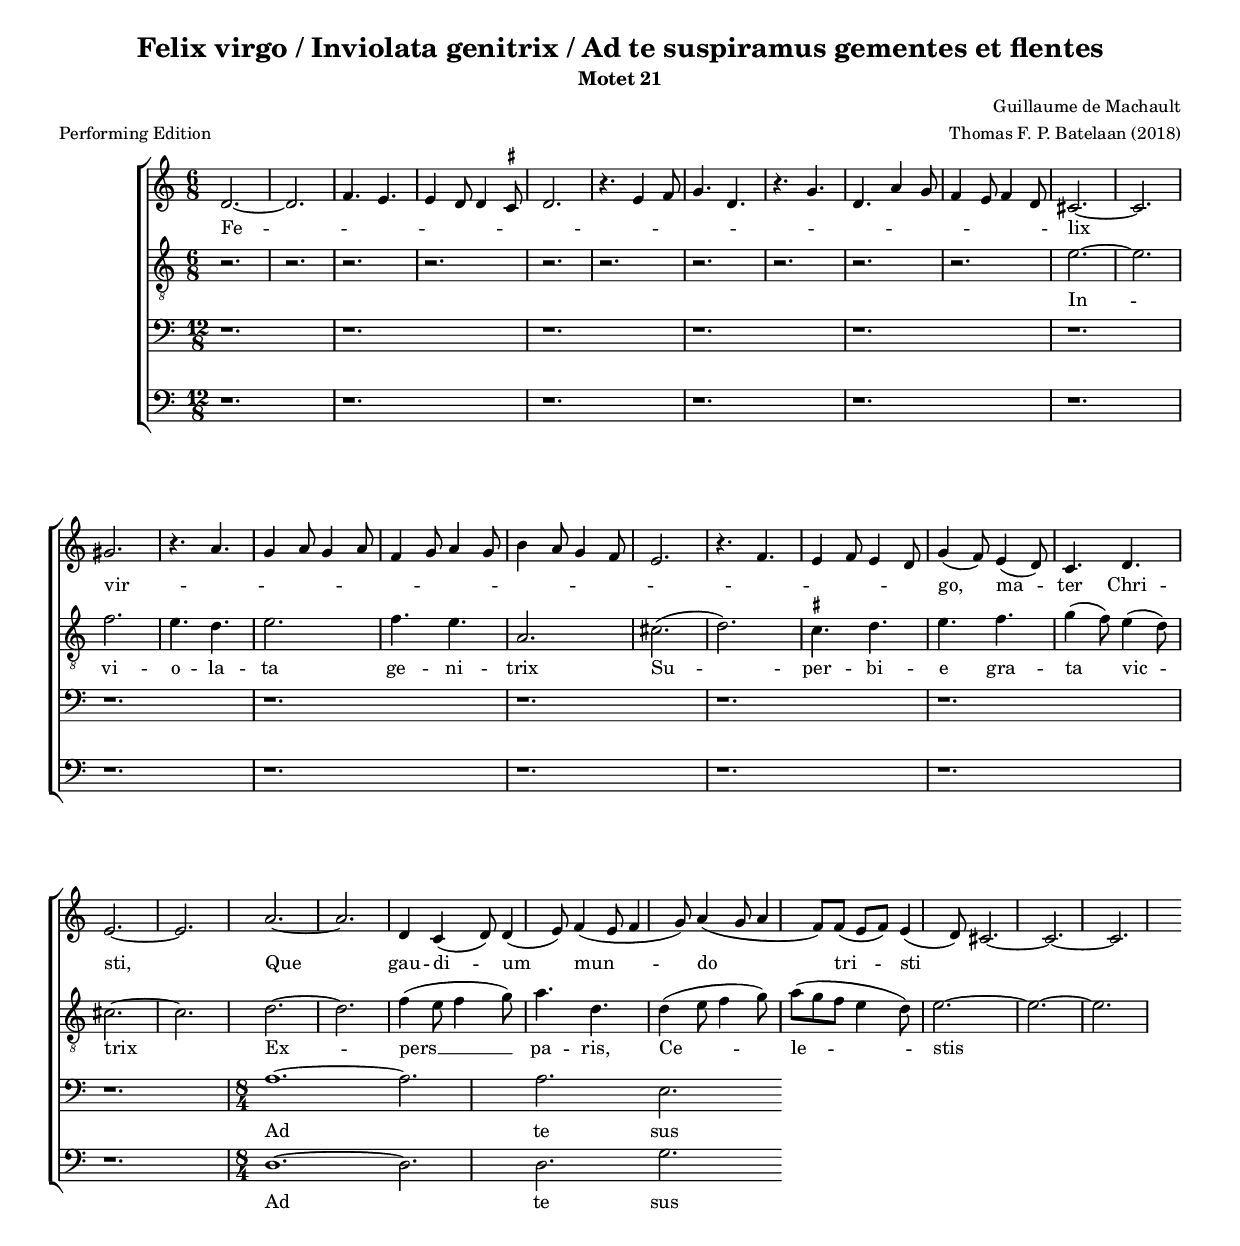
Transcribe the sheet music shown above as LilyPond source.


\paper {
  top-system-spacing.basic-distance = #10
  score-system-spacing.basic-distance = #18
  system-system-spacing.basic-distance = #18
  last-bottom-spacing.basic-distance = #10
}

#(set-global-staff-size 15.0)

\header {
  title = "Felix virgo / Inviolata genitrix / Ad te suspiramus gementes et flentes"
  subtitle = "Motet 21"
  meter = "Performing Edition"
  composer = "Guillaume de Machault"
  arranger = "Thomas F. P. Batelaan (2018)"
}

global = {
  \key a \minor

}

ficta = { \once \set suggestAccidentals = ##t }

sopMusic = { 
\relative {   \time 6/8

d'2.~d2. \melisma  f4. e e4 d8 d4 \ficta cis8 d2.
r4. e4 f8 g4. d r4. g d a'4 g8 f4 e8 f4 d8 \melismaEnd
cis2. ~ cis2.  gis' \melisma r4. a4. g4 a8 g4 a8 f4 g8 a4 g8
b4 a8 g4 f8 e2. r4. f e4 f8 e4 d8 \melismaEnd g4 (f8) e4 (d8) c4. d e2.~e
a2. ~ a d,4 c4 (d8) d4 (e8) f4 (e8 f4 g8 ) a4 (g8 a4 f8 ) f8 (e f ) e4 (d8) cis2. ~ cis ~ cis

}
}

sopWords = \lyricmode { 
Fe -- lix vir -- go,  ma -- ter Chri -- sti,
Que gau -- di -- um mun -- do tri -- sti
}


altoMusic = 
{\relative { \clef "G_8"   \time 6/8
r2. r2. r2. r2. r2. r2.r2. r2. r2.r2. 
e'2. ~ e f2. e4. d e2. f4. e a,2.
cis (d) \ficta cis4. d e f g4 (f8) e4 (d8) cis2.~cis
d ~ d f4 (e8 f4 g8) a4. d,
d4 ( e8 f4 g8 ) a (g f e4 d8 ) e2. ~ e ~ e
}
}
altoWords = \lyricmode {
In -- vi -- o -- la -- ta ge -- ni -- trix
Su -- per -- bi -- e gra -- ta vic -- trix
Ex -- pers __ pa -- ris, Ce -- le -- stis
}

tenorMusic = 
{\relative {   \clef bass   \time 12/8
 r1. r r r r r r r r r r r
 \time 8/4
a1. ~ a2. a e
  
  }

}
tenorWords = \lyricmode { 
Ad te sus -- pi -- ra -- mus
}

bassMusic =
\relative {   \clef bass   \time 12/8
 r1. r r r r r r r r r r r

 \time 8/4

d1. ~ d2. d g
}
bassWords = \lyricmode { 
Ad te sus -- pi -- ra -- mus
}

\score {
  \new ChoirStaff <<
    \new Staff <<
      \new Voice = "soprano" <<
        \global
        \sopMusic
      >>
      \new Lyrics \lyricsto "soprano" \sopWords
    >>
    \new Staff <<
      \new Voice = "alto" <<
        \global
        \altoMusic
      >>
      \new Lyrics \lyricsto "alto" \altoWords
    >>
    \new Staff <<
      \new Voice = "tenor" <<
        \global
        \tenorMusic
      >>
      \new Lyrics \lyricsto "tenor" \tenorWords
    >>
    \new Staff <<
      \new Voice = "bass" <<
        \global
        \bassMusic
      >>
      \new Lyrics \lyricsto "bass" \bassWords
 >>
 
  >>
 \layout {\context {
    \Score
    \remove "Timing_translator"
    \remove "Default_bar_line_engraver"
  }
  \context {
    \Staff
    \consists "Timing_translator"
    \consists "Default_bar_line_engraver"
  } }
 \midi {    \tempo 2 = 81}    
}

